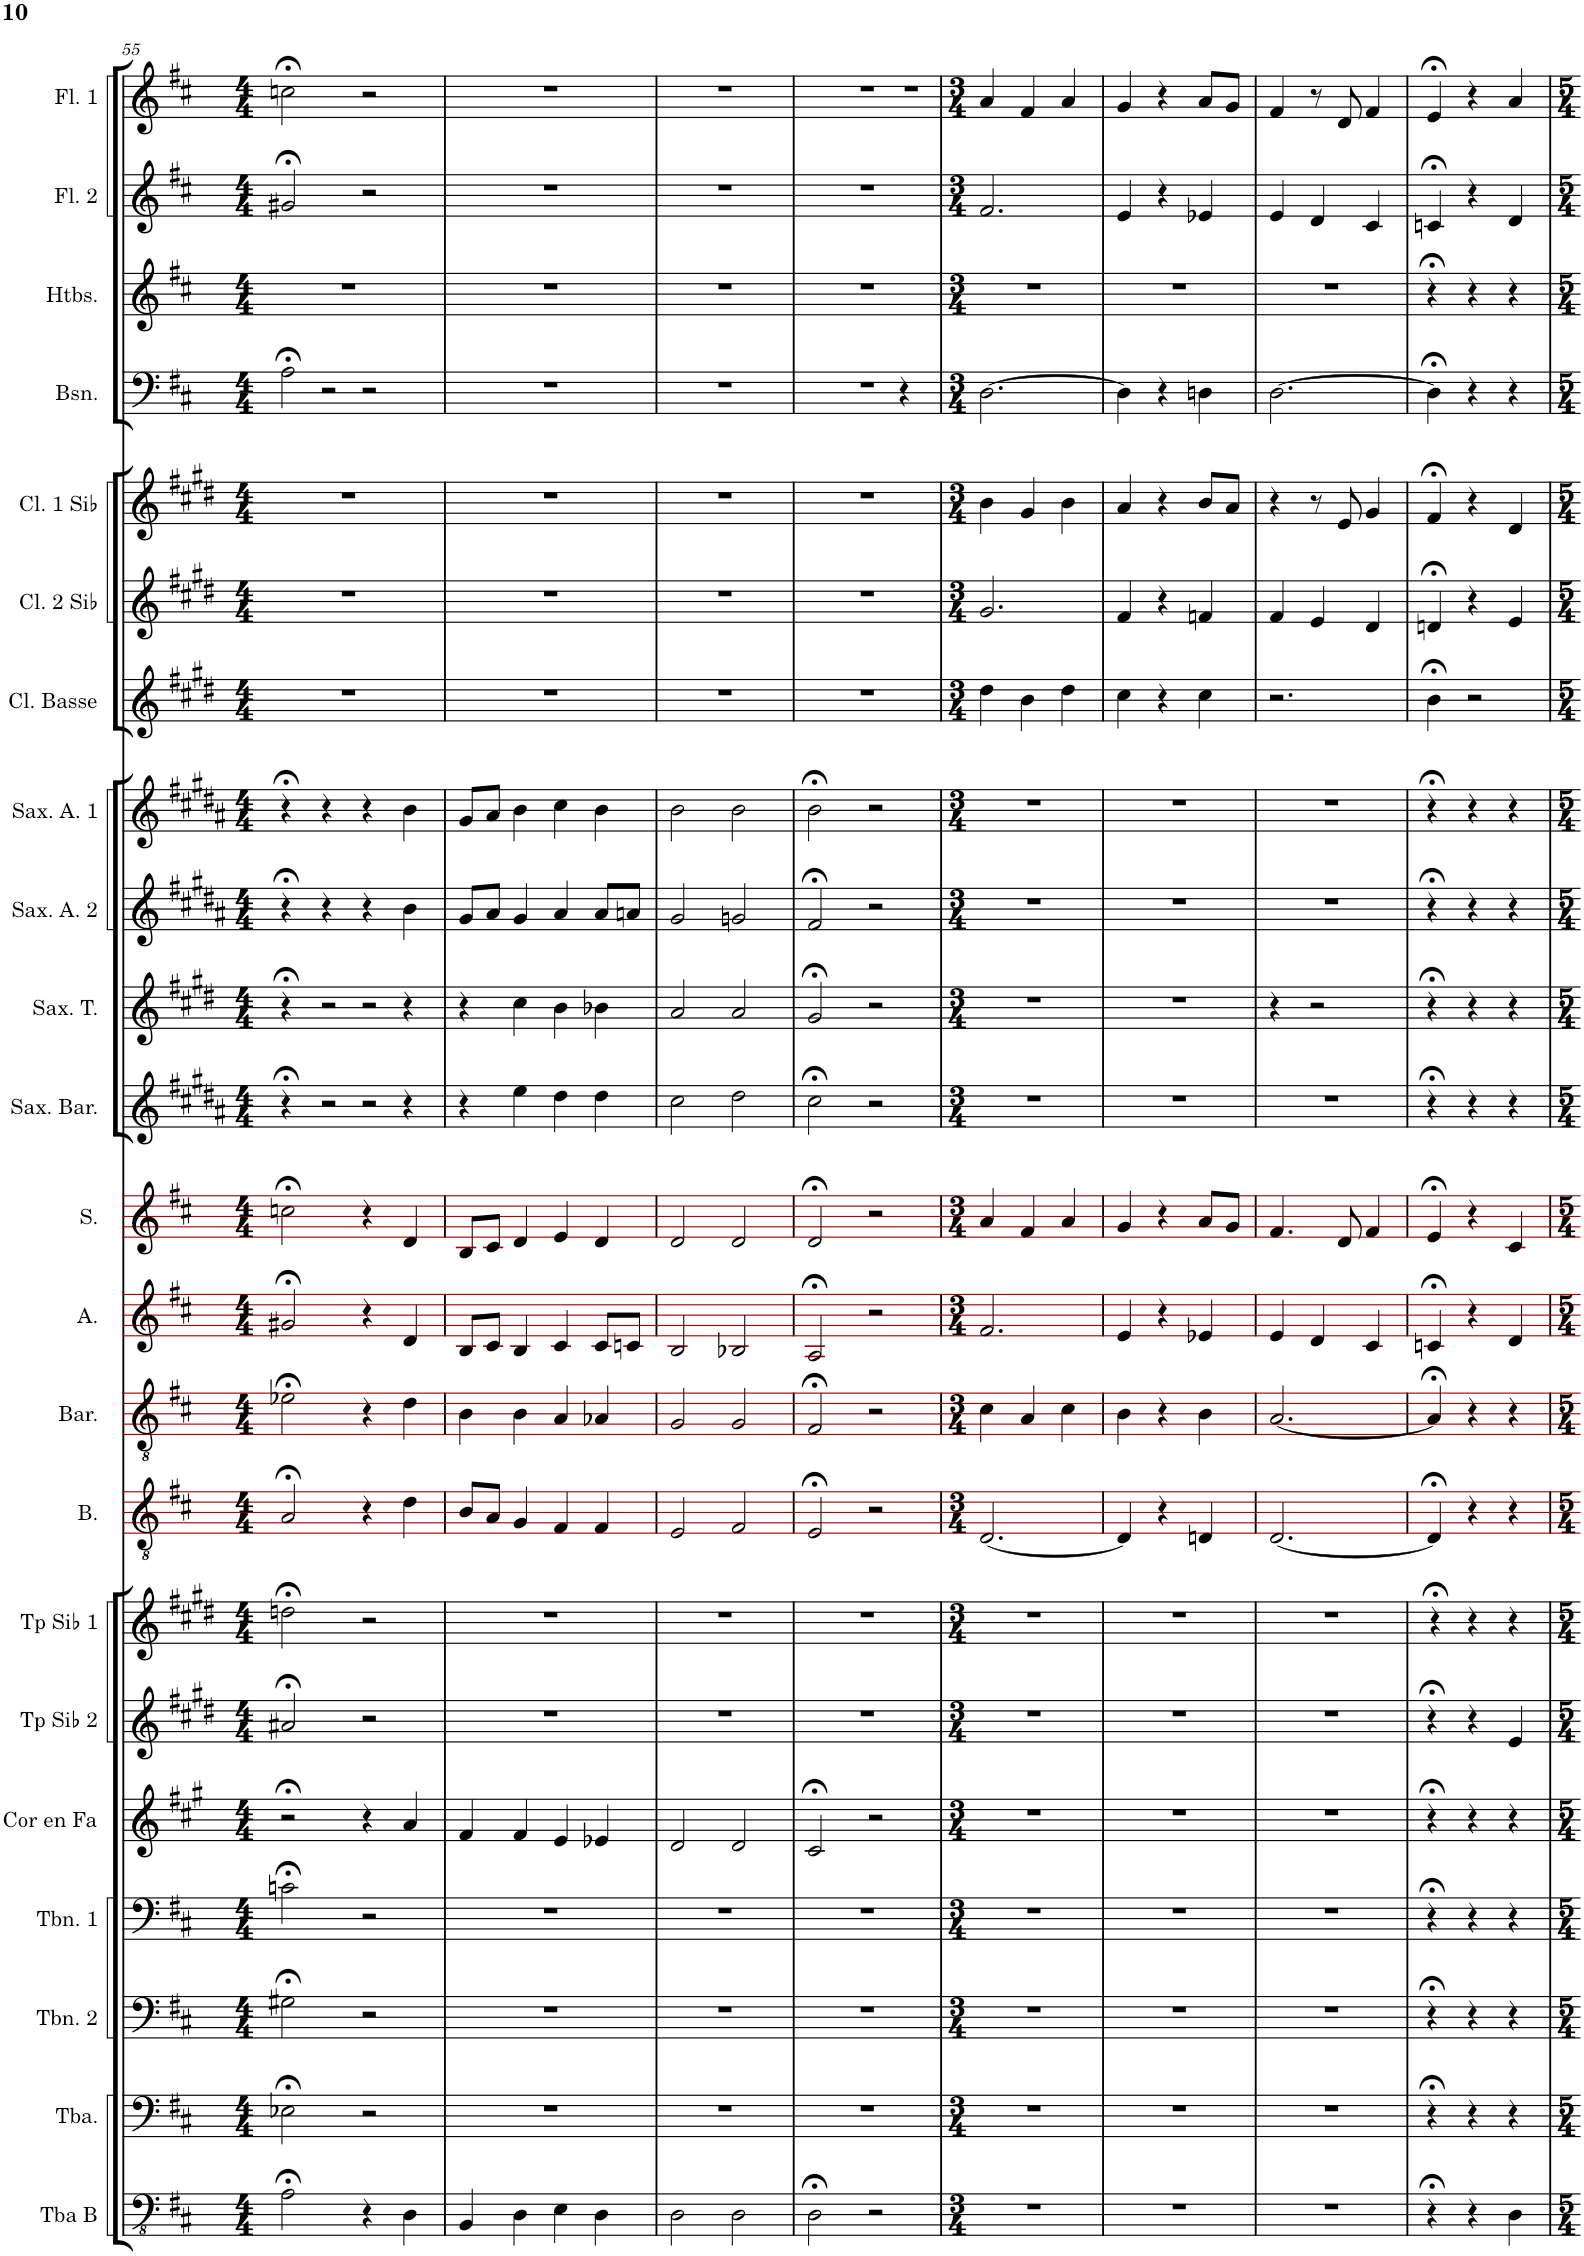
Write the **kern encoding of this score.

**kern	**kern	**kern	**kern	**kern	**kern	**kern	**kern	**kern	**kern	**kern	**kern	**kern	**kern	**kern	**kern	**kern	**kern	**kern	**kern	**kern	**kern
*part22	*part21	*part20	*part19	*part18	*part17	*part16	*part15	*part14	*part13	*part12	*part11	*part10	*part9	*part8	*part7	*part6	*part5	*part4	*part3	*part2	*part1
*staff22	*staff21	*staff20	*staff19	*staff18	*staff17	*staff16	*staff15	*staff14	*staff13	*staff12	*staff11	*staff10	*staff9	*staff8	*staff7	*staff6	*staff5	*staff4	*staff3	*staff2	*staff1
*I"Tuba basse	*I"Tuba	*I"Trombone 2	*I"Trombone 1	*I"Cor en Fa	*I"Trompette 2 en Sib	*I"Trompette 1 en Sib	*I"Basse	*I"Baryton	*I"Alto	*I"Soprano	*I"Saxophone Baryton	*I"Saxophone Ténor	*I"Saxophone Alto 2	*I"Saxophone Alto 1	*I"Clarinette Basse	*I"Clarinette 2 en Sib	*I"Clarinette 1 en Sib	*I"Basson	*I"Hautbois	*I"Flûte 2	*I"Flûte 1
*I'Tba B	*I'Tba.	*I'Tbn. 2	*I'Tbn. 1	*I'Cor en Fa	*I'Tp Sib 2	*I'Tp Sib 1	*I'B.	*I'Bar.	*I'A.	*I'S.	*I'Sax. Bar.	*I'Sax. T.	*I'Sax. A. 2	*I'Sax. A. 1	*I'Cl. Basse	*I'Cl. 2 Sib	*I'Cl. 1 Sib	*I'Bsn.	*I'Htbs.	*I'Fl. 2	*I'Fl. 1
!!LO:PB:g=z
*clefFv4	*clefF4	*clefF4	*clefF4	*clefG2	*clefG2	*clefG2	*clefGv2	*clefGv2	*clefG2	*clefG2	*clefG2	*clefG2	*clefG2	*clefG2	*clefG2	*clefG2	*clefG2	*clefF4	*clefG2	*clefG2	*clefG2
*	*	*	*	*Trd4c7	*Trd1c2	*Trd1c2	*	*	*	*	*Trd12c21	*Trd8c14	*Trd5c9	*Trd5c9	*Trd8c14	*Trd1c2	*Trd1c2	*	*	*	*
*k[f#c#]	*k[f#c#]	*k[f#c#]	*k[f#c#]	*k[f#c#g#]	*k[f#c#g#d#]	*k[f#c#g#d#]	*k[f#c#]	*k[f#c#]	*k[f#c#]	*k[f#c#]	*k[f#c#g#d#a#]	*k[f#c#g#d#]	*k[f#c#g#d#a#]	*k[f#c#g#d#a#]	*k[f#c#g#d#]	*k[f#c#g#d#]	*k[f#c#g#d#]	*k[f#c#]	*k[f#c#]	*k[f#c#]	*k[f#c#]
*M4/4	*M4/4	*M4/4	*M4/4	*M4/4	*M4/4	*M4/4	*M4/4	*M4/4	*M4/4	*M4/4	*M4/4	*M4/4	*M4/4	*M4/4	*M4/4	*M4/4	*M4/4	*M4/4	*M4/4	*M4/4	*M4/4
=55	=55	=55	=55	=55	=55	=55	=55	=55	=55	=55	=55	=55	=55	=55	=55	=55	=55	=55	=55	=55	=55
2AA;<\	2E-X;<\	2G#X;<\	2cn;<\	2r;<	2a#X;</	2ddn;<\	2A;</	2e-X;<\	2g#X;</	2ccn;<\	4r;<	4r;<	4r;<	4r;<	1r	1r	1r	2A;<\	1r	2g#X;</	2ccn;<\
.	.	.	.	.	.	.	.	.	.	.	2r	2r	4r	4r	.	.	.	.	.	.	.
4r	2r	2r	2r	4r	2r	2r	4r	4r	4r	4r	.	.	4r	4r	.	.	.	2r	.	2r	2r
4DD\	.	.	.	4a/	.	.	4d\	4d\	4d/	4d/	2r	2r	4b\	4b\	.	.	.	.	.	.	.
2ryy	2ryy	2ryy	2ryy	2ryy	2ryy	2ryy	2ryy	2ryy	2ryy	2ryy	.	.	2ryy	2ryy	2ryy	2ryy	2ryy	2r	2ryy	2ryy	2ryy
.	.	.	.	.	.	.	.	.	.	.	4r	4r	.	.	.	.	.	.	.	.	.
=56	=56	=56	=56	=56	=56	=56	=56	=56	=56	=56	=56	=56	=56	=56	=56	=56	=56	=56	=56	=56	=56
4BBB/	1r	1r	1r	4f#/	1r	1r	8B/L	4B\	8B/L	8B/L	4r	4r	8g#/L	8g#/L	1r	1r	1r	1r	1r	1r	1r
.	.	.	.	.	.	.	8A/J	.	8c#/J	8c#/J	.	.	8a#/J	8a#/J	.	.	.	.	.	.	.
4DD\	.	.	.	4f#/	.	.	4G/	4B\	4B/	4d/	4ee\	4cc#\	4g#/	4b\	.	.	.	.	.	.	.
4EE\	.	.	.	4e/	.	.	4F#/	4A/	4c#/	4e/	4dd#\	4b\	4a#/	4cc#\	.	.	.	.	.	.	.
4DD\	.	.	.	4e-X/	.	.	4F#/	4A-X/	8c#/L	4d/	4dd#\	4b-X\	8a#/L	4b\	.	.	.	.	.	.	.
.	.	.	.	.	.	.	.	.	8cn/J	.	.	.	8an/J	.	.	.	.	.	.	.	.
=57	=57	=57	=57	=57	=57	=57	=57	=57	=57	=57	=57	=57	=57	=57	=57	=57	=57	=57	=57	=57	=57
2DD\	1r	1r	1r	2d/	1r	1r	2E/	2G/	2B/	2d/	2cc#\	2a/	2g#/	2b\	1r	1r	1r	1r	1r	1r	1r
2DD\	.	.	.	2d/	.	.	2F#/	2G/	2B-X/	2d/	2dd#\	2a/	2gn/	2b\	.	.	.	.	.	.	.
=58	=58	=58	=58	=58	=58	=58	=58	=58	=58	=58	=58	=58	=58	=58	=58	=58	=58	=58	=58	=58	=58
2DD;<\	1r	1r	1r	2c#;</	1r	1r	2E;</	2F#;</	2A;</	2d;</	2cc#;<\	2g#;</	2f#;</	2b;<\	1r	1r	1r	1r	1r	1r	1r
2r	.	.	.	2r	.	.	2r	2r	2r	2r	2r	2r	2r	2r	.	.	.	.	.	.	.
4ryy	4ryy	4ryy	4ryy	4ryy	4ryy	4ryy	4ryy	4ryy	4ryy	4ryy	4ryy	4ryy	4ryy	4ryy	4ryy	4ryy	4ryy	4r	4ryy	4ryy	4r
=59	=59	=59	=59	=59	=59	=59	=59	=59	=59	=59	=59	=59	=59	=59	=59	=59	=59	=59	=59	=59	=59
*M3/4	*M3/4	*M3/4	*M3/4	*M3/4	*M3/4	*M3/4	*M3/4	*M3/4	*M3/4	*M3/4	*M3/4	*M3/4	*M3/4	*M3/4	*M3/4	*M3/4	*M3/4	*M3/4	*M3/4	*M3/4	*M3/4
2.r	2.r	2.r	2.r	2.r	2.r	2.r	[2.D/	4c#\	2.f#/	4a/	2.r	2.r	2.r	2.r	4dd#\	2.g#/	4b\	[2.D\	2.r	2.f#/	4a/
.	.	.	.	.	.	.	.	4A/	.	4f#/	.	.	.	.	4b\	.	4g#/	.	.	.	2.r
.	.	.	.	.	.	.	.	4c#\	.	4a/	.	.	.	.	4dd#\	.	4b\	.	.	.	.
2.ryy	2.ryy	2.ryy	2.ryy	2.ryy	2.ryy	2.ryy	2.ryy	2.ryy	2.ryy	2.ryy	2.ryy	2.ryy	2.ryy	2.ryy	2.ryy	2.ryy	2.ryy	2.ryy	2.ryy	2.ryy	.
.	.	.	.	.	.	.	.	.	.	.	.	.	.	.	.	.	.	.	.	.	4f#/
.	.	.	.	.	.	.	.	.	.	.	.	.	.	.	.	.	.	.	.	.	4a/
=60	=60	=60	=60	=60	=60	=60	=60	=60	=60	=60	=60	=60	=60	=60	=60	=60	=60	=60	=60	=60	=60
2.r	2.r	2.r	2.r	2.r	2.r	2.r	4D/]	4B\	4e/	4g/	2.r	2.r	2.r	2.r	4cc#\	4f#/	4a/	4D\]	2.r	4e/	4g/
.	.	.	.	.	.	.	4r	4r	4r	4r	.	.	.	.	4r	4r	4r	4r	.	4r	4r
.	.	.	.	.	.	.	4Dn/	4B\	4e-X/	8a/L	.	.	.	.	4cc#\	4fn/	8b/L	4Dn\	.	4e-X/	8a/L
.	.	.	.	.	.	.	.	.	.	8g/J	.	.	.	.	.	.	8a/J	.	.	.	8g/J
=61	=61	=61	=61	=61	=61	=61	=61	=61	=61	=61	=61	=61	=61	=61	=61	=61	=61	=61	=61	=61	=61
2.r	2.r	2.r	2.r	2.r	2.r	2.r	[2.D/	[2.A/	4e/	4.f#/	2.r	4r	2.r	2.r	2.r	4f#/	4r	[2.D\	2.r	4e/	4f#/
.	.	.	.	.	.	.	.	.	4d/	.	.	2r	.	.	.	4e/	8r	.	.	4d/	8r
.	.	.	.	.	.	.	.	.	.	8d/	.	.	.	.	.	.	8e/	.	.	.	8d/
.	.	.	.	.	.	.	.	.	4c#/	4f#/	.	.	.	.	.	4d#/	4g#/	.	.	4c#/	4f#/
=62	=62	=62	=62	=62	=62	=62	=62	=62	=62	=62	=62	=62	=62	=62	=62	=62	=62	=62	=62	=62	=62
4r;<	4r;<	4r;<	4r;<	4r;<	4r;<	4r;<	4D;</]	4A;</]	4cn;</	4e;</	4r;<	4r;<	4r;<	4r;<	4b;<\	4dn;</	4f#;</	4D;<\]	4r;<	4cn;</	4e;</
4r	4r	4r	4r	4r	4r	4r	4r	4r	4r	4r	4r	4r	4r	4r	2r	4r	4r	4r	4r	4r	4r
4DD\	4r	4r	4r	4r	4e/	4r	4r	4r	4d/	4c#/	4r	4r	4r	4r	.	4e/	4d#/	4r	4r	4d/	4a/
=	=	=	=	=	=	=	=	=	=	=	=	=	=	=	=	=	=	=	=	=	=
*-	*-	*-	*-	*-	*-	*-	*-	*-	*-	*-	*-	*-	*-	*-	*-	*-	*-	*-	*-	*-	*-
